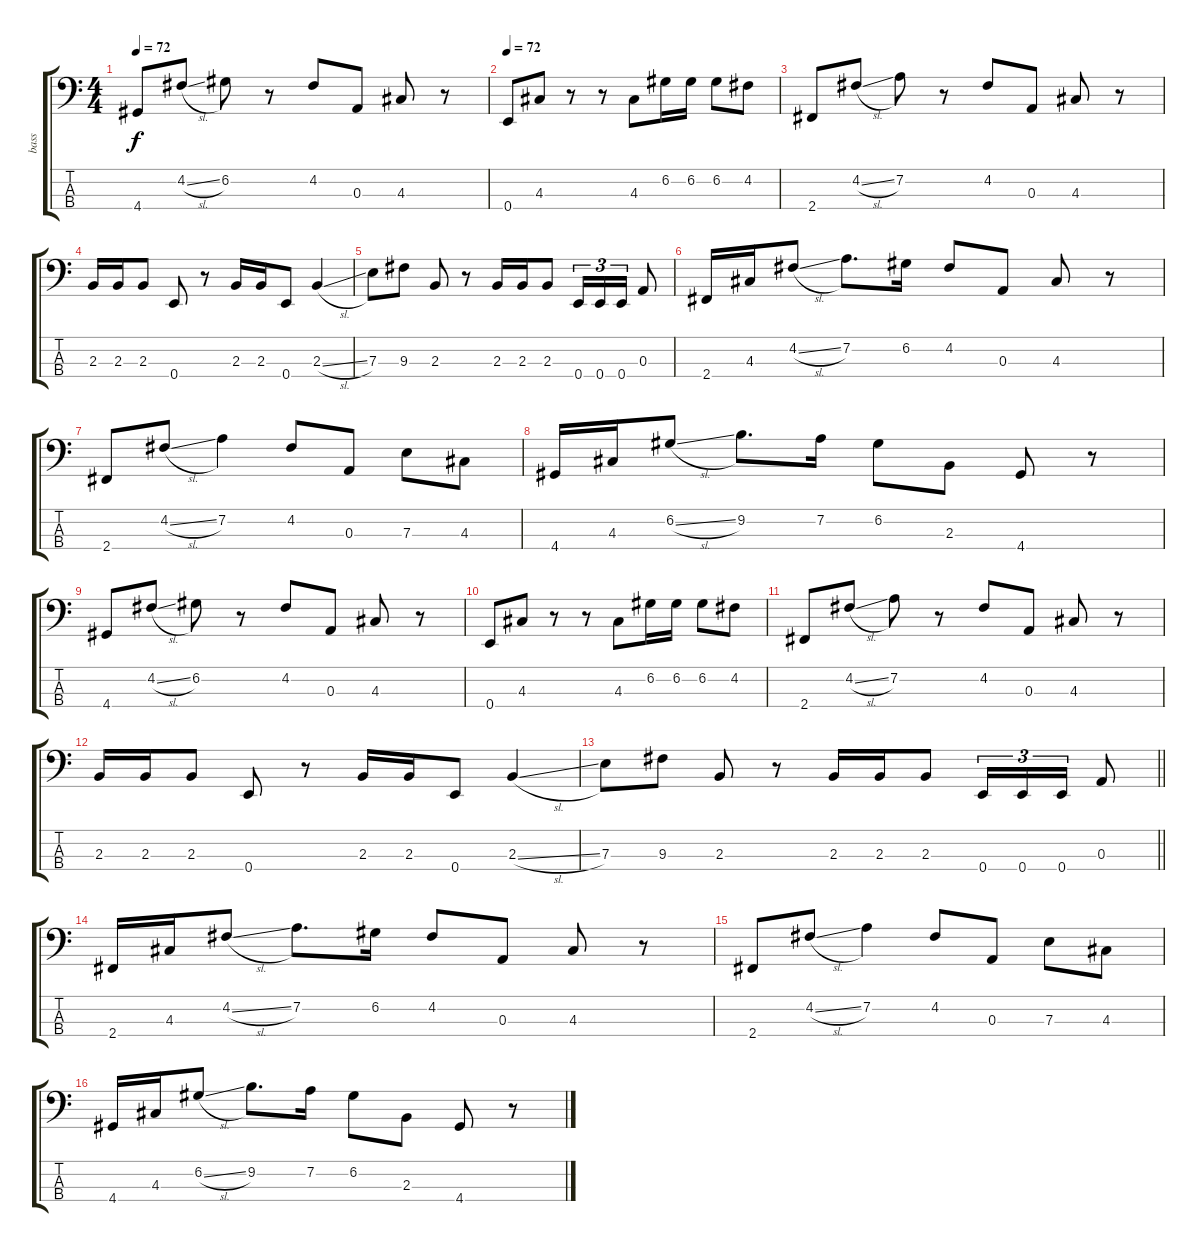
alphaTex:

\track ("bass" "bass") {instrument electricbassfinger}
\staff {score tabs}
\tuning (G2 D2 A1 E1) {hide}
\ts (4 4)
\tempo 72
\clef f4
\ks c
4.4.8{dy f} 4.2{sl}.8 6.2.8 r.8 4.2.8 0.3.8 4.3.8 r.8 |
\tempo 72
0.4.8 4.3.8 r.8 r.8 4.3.8 6.2.16 6.2.16 6.2.8 4.2.8 |
2.4.8 4.2{sl}.8 7.2.8 r.8 4.2.8 0.3.8 4.3.8 r.8 |
2.3.16 2.3.16 2.3.8 0.4.8 r.8 2.3.16 2.3.16 0.4.8 2.3{sl}.4 |
7.3.8 9.3.8 2.3.8 r.8 2.3.16 2.3.16 2.3.8 0.4.16{tu (3 2)} 0.4.16{tu (3 2)} 0.4.16{tu (3 2)} 0.3.8 |
2.4.16 4.3.16 4.2{sl}.8 7.2.8{d} 6.2.16 4.2.8 0.3.8 4.3.8 r.8 |
2.4.8 4.2{sl}.8 7.2.4 4.2.8 0.3.8 7.3.8 4.3.8 |
4.4.16 4.3.16 6.2{sl}.8 9.2.8{d} 7.2.16 6.2.8 2.3.8 4.4.8 r.8 |
4.4.8 4.2{sl}.8 6.2.8 r.8 4.2.8 0.3.8 4.3.8 r.8 |
0.4.8 4.3.8 r.8 r.8 4.3.8 6.2.16 6.2.16 6.2.8 4.2.8 |
2.4.8 4.2{sl}.8 7.2.8 r.8 4.2.8 0.3.8 4.3.8 r.8 |
2.3.16 2.3.16 2.3.8 0.4.8 r.8 2.3.16 2.3.16 0.4.8 2.3{sl}.4 |
\barLineRight lightlight
7.3.8 9.3.8 2.3.8 r.8 2.3.16 2.3.16 2.3.8 0.4.16{tu (3 2)} 0.4.16{tu (3 2)} 0.4.16{tu (3 2)} 0.3.8 |
2.4.16 4.3.16 4.2{sl}.8 7.2.8{d} 6.2.16 4.2.8 0.3.8 4.3.8 r.8 |
2.4.8 4.2{sl}.8 7.2.4 4.2.8 0.3.8 7.3.8 4.3.8 |
4.4.16 4.3.16 6.2{sl}.8 9.2.8{d} 7.2.16 6.2.8 2.3.8 4.4.8 r.8
